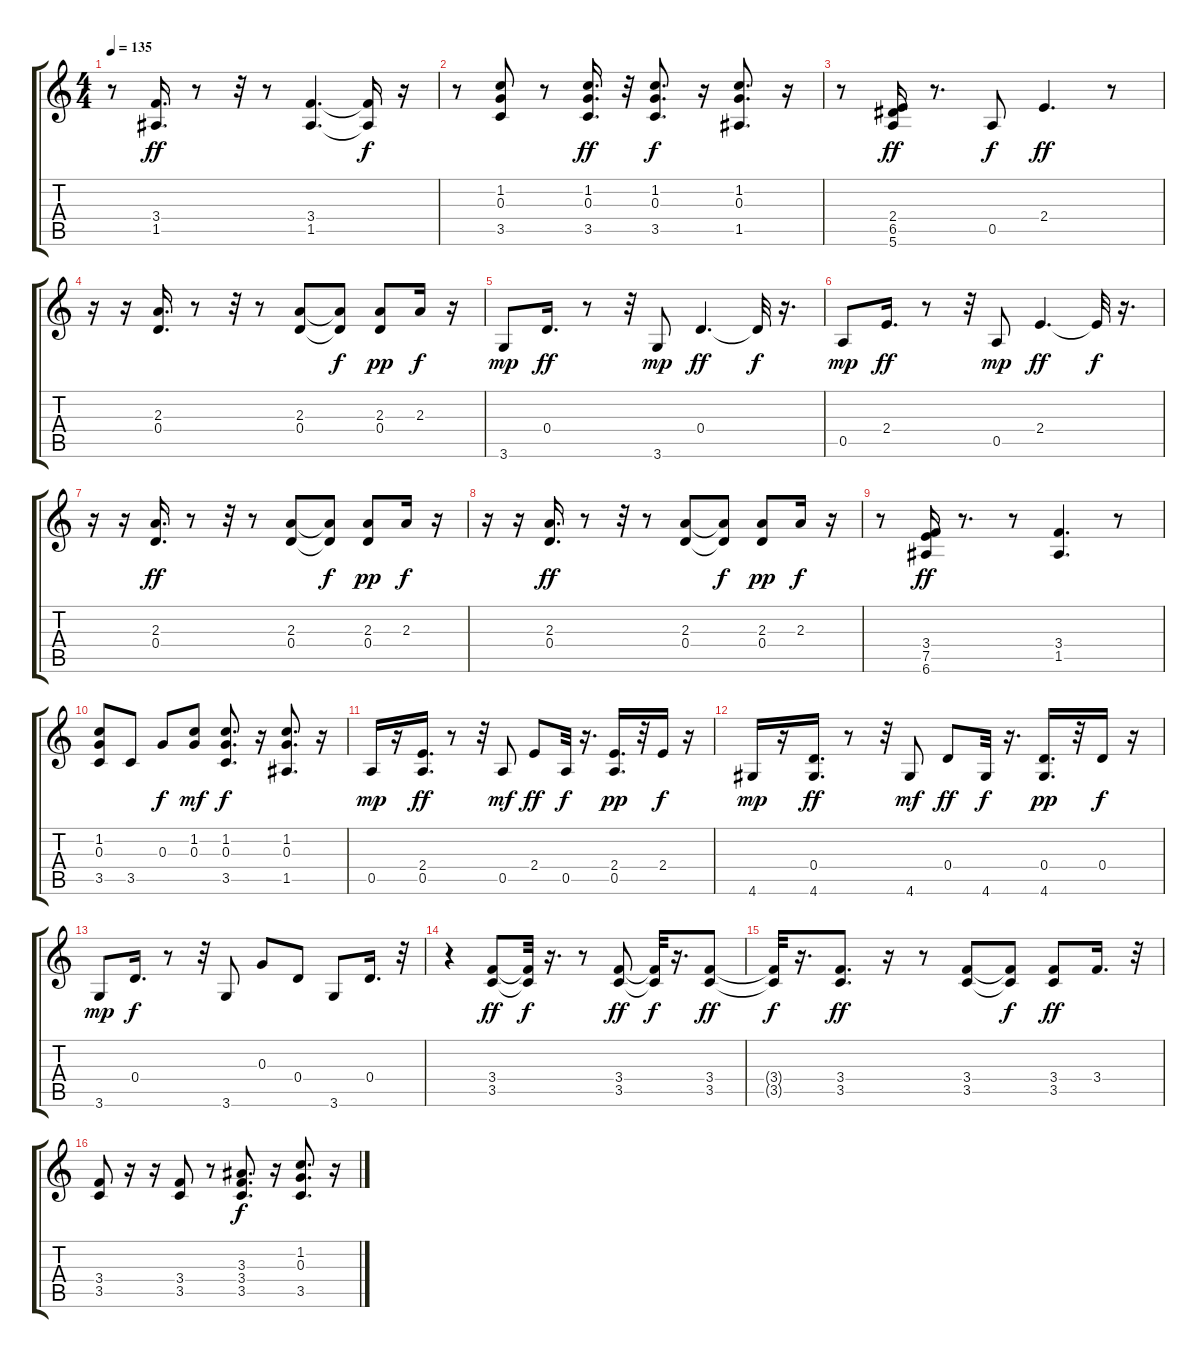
\track "" {instrument electricguitarmuted}
\staff {score tabs}
\tuning (E4 B3 G3 D3 A2 E2) {hide}
\ts (4 4)
\tempo 135
\clef g2
\ks c
r.8{dy f} (3.4 1.5).16{d dy ff} r.8 r.32 r.8 (3.4 1.5).4{d} (3.4{t} 1.5{t}).16{dy f} r.16 |
r.8 (1.2 0.3 3.5).8 r.8 (1.2 0.3 3.5).16{d dy ff} r.32 (1.2 0.3 3.5).8{d dy f} r.16 (1.2 0.3 1.5).8{d} r.16 |
r.8 (2.4 6.5 5.6).16{dy ff} r.8{d} 0.5.8{dy f} 2.4.4{d dy ff} r.8 |
r.16 r.16 (2.3 0.4).16{d} r.8 r.32 r.8 (2.3 0.4).8 (2.3{t} 0.4{t}).8{dy f} (2.3 0.4).8{dy pp} 2.3.16{dy f} r.16 |
3.6.8{dy mp} 0.4.16{d dy ff} r.8 r.32 3.6.8{dy mp} 0.4.4{d dy ff} 0.4{t}.32{dy f} r.16{d} |
0.5.8{dy mp} 2.4.16{d dy ff} r.8 r.32 0.5.8{dy mp} 2.4.4{d dy ff} 2.4{t}.32{dy f} r.16{d} |
r.16 r.16 (2.3 0.4).16{d dy ff} r.8 r.32 r.8 (2.3 0.4).8 (2.3{t} 0.4{t}).8{dy f} (2.3 0.4).8{dy pp} 2.3.16{dy f} r.16 |
r.16 r.16 (2.3 0.4).16{d dy ff} r.8 r.32 r.8 (2.3 0.4).8 (2.3{t} 0.4{t}).8{dy f} (2.3 0.4).8{dy pp} 2.3.16{dy f} r.16 |
r.8 (3.4 7.5 6.6).16{dy ff} r.8{d} r.8 (3.4 1.5).4{d} r.8 |
(1.2 0.3 3.5).8 3.5.8 0.3.8{dy f} (1.2 0.3).8{dy mf} (1.2 0.3 3.5).8{d dy f} r.16 (1.2 0.3 1.5).8{d} r.16 |
0.5.16{dy mp} r.16 (2.4 0.5).16{d dy ff} r.8 r.32 0.5.8{dy mf} 2.4.8{dy ff} 0.5.32{dy f} r.16{d} (2.4 0.5).16{d dy pp} r.32 2.4.16{dy f} r.16 |
4.6.16{dy mp} r.16 (0.4 4.6).16{d dy ff} r.8 r.32 4.6.8{dy mf} 0.4.8{dy ff} 4.6.32{dy f} r.16{d} (0.4 4.6).16{d dy pp} r.32 0.4.16{dy f} r.16 |
3.6.8{dy mp} 0.4.16{d dy f} r.8 r.32 3.6.8 0.3.8 0.4.8 3.6.8 0.4.16{d} r.32 |
r.4 (3.4 3.5).8{dy ff} (3.4{t} 3.5{t}).32{dy f} r.16{d} r.8 (3.4 3.5).8{dy ff} (3.4{t} 3.5{t}).32{dy f} r.16{d} (3.4 3.5).8{dy ff} |
(3.4{t} 3.5{t}).32{dy f} r.16{d} (3.4 3.5).8{d dy ff} r.16 r.8 (3.4 3.5).8 (3.4{t} 3.5{t}).8{dy f} (3.4 3.5).8{dy ff} 3.4.16{d} r.32 |
(3.4 3.5).8 r.16 r.16 (3.4 3.5).8 r.8 (3.3 3.4 3.5).8{d dy f} r.16 (1.2 0.3 3.5).8{d} r.16
